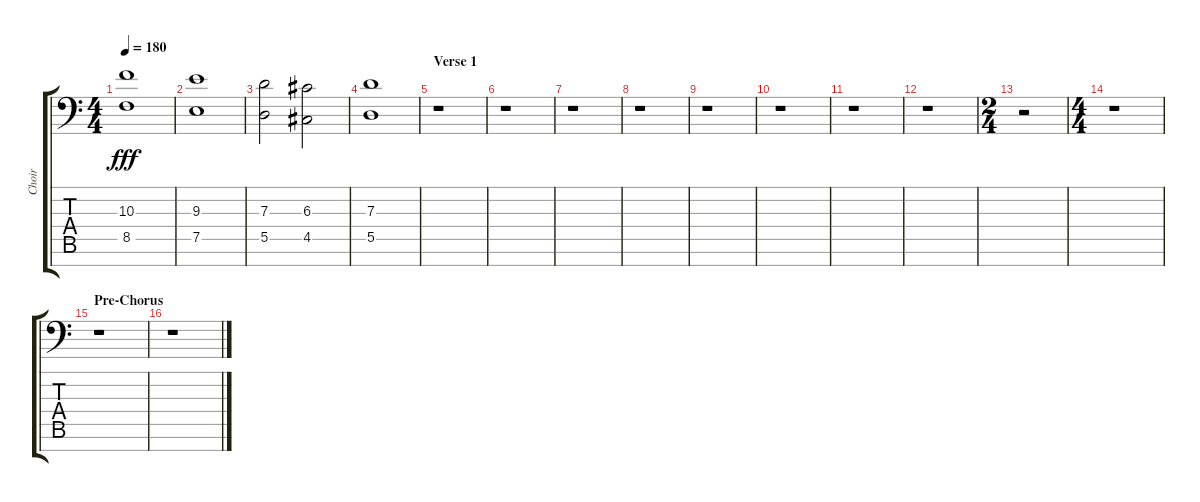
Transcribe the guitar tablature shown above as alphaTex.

\track ("Choir" "Choir") {instrument choiraahs}
\staff {score tabs}
\tuning (E4 B3 G3 D3 A2 E2 C-1) {hide}
\ts (4 4)
\tempo 180
\clef f4
\ks c
(10.3 8.5).1{dy fff} |
(9.3 7.5).1 |
(7.3 5.5).2 (6.3 4.5).2 |
(7.3 5.5).1 |
\section ("" "Verse 1")
r.1 |
r.1 |
r.1 |
r.1 |
r.1 |
r.1 |
r.1 |
r.1 |
\ts (2 4)
r.2 |
\ts (4 4)
r.1 |
\section ("" "Pre-Chorus")
r.1 |
r.1
